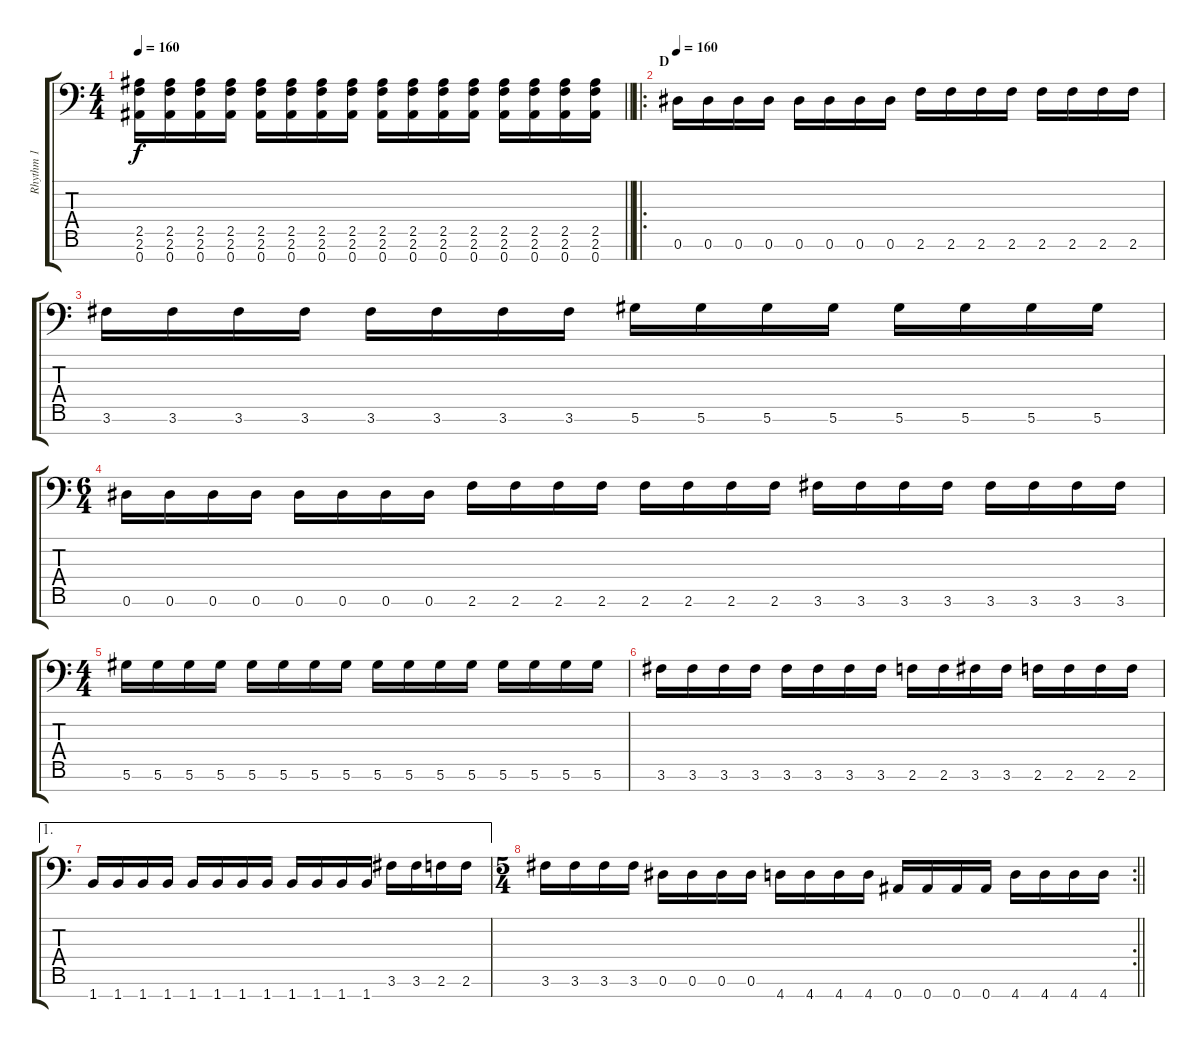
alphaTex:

\track ("Rhythm 1" "Rhythm 1") {instrument distortionguitar}
\staff {score tabs}
\tuning (Eb4 Bb3 Gb3 Db3 Ab2 Eb2 Bb1) {hide}
\ts (4 4)
\tempo 160
\clef f4
\barLineRight lightlight
\ks c
(2.5 2.6 0.7).16{dy f} (2.5 2.6 0.7).16 (2.5 2.6 0.7).16 (2.5 2.6 0.7).16 (2.5 2.6 0.7).16 (2.5 2.6 0.7).16 (2.5 2.6 0.7).16 (2.5 2.6 0.7).16 (2.5 2.6 0.7).16 (2.5 2.6 0.7).16 (2.5 2.6 0.7).16 (2.5 2.6 0.7).16 (2.5 2.6 0.7).16 (2.5 2.6 0.7).16 (2.5 2.6 0.7).16 (2.5 2.6 0.7).16 |
\ro
\section ("" "D")
\tempo 160
0.6.16 0.6.16 0.6.16 0.6.16 0.6.16 0.6.16 0.6.16 0.6.16 2.6.16 2.6.16 2.6.16 2.6.16 2.6.16 2.6.16 2.6.16 2.6.16 |
3.6.16 3.6.16 3.6.16 3.6.16 3.6.16 3.6.16 3.6.16 3.6.16 5.6.16 5.6.16 5.6.16 5.6.16 5.6.16 5.6.16 5.6.16 5.6.16 |
\ts (6 4)
0.6.16 0.6.16 0.6.16 0.6.16 0.6.16 0.6.16 0.6.16 0.6.16 2.6.16 2.6.16 2.6.16 2.6.16 2.6.16 2.6.16 2.6.16 2.6.16 3.6.16 3.6.16 3.6.16 3.6.16 3.6.16 3.6.16 3.6.16 3.6.16 |
\ts (4 4)
5.6.16 5.6.16 5.6.16 5.6.16 5.6.16 5.6.16 5.6.16 5.6.16 5.6.16 5.6.16 5.6.16 5.6.16 5.6.16 5.6.16 5.6.16 5.6.16 |
3.6.16 3.6.16 3.6.16 3.6.16 3.6.16 3.6.16 3.6.16 3.6.16 2.6.16 2.6.16 3.6.16 3.6.16 2.6.16 2.6.16 2.6.16 2.6.16 |
\ae 1
1.7.16 1.7.16 1.7.16 1.7.16 1.7.16 1.7.16 1.7.16 1.7.16 1.7.16 1.7.16 1.7.16 1.7.16 3.6.16 3.6.16 2.6.16 2.6.16 |
\rc 2
\ts (5 4)
\barLineRight lightlight
3.6.16 3.6.16 3.6.16 3.6.16 0.6.16 0.6.16 0.6.16 0.6.16 4.7.16 4.7.16 4.7.16 4.7.16 0.7.16 0.7.16 0.7.16 0.7.16 4.7.16 4.7.16 4.7.16 4.7.16
